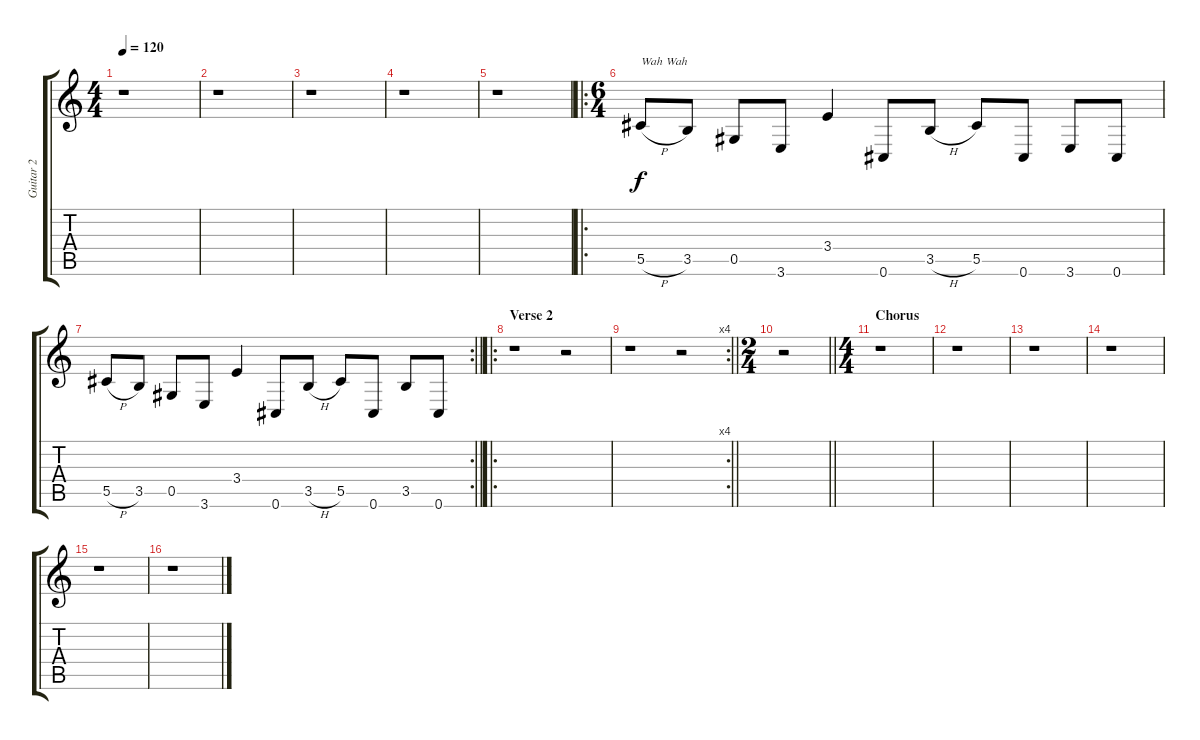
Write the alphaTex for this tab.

\track ("Guitar 2" "Guitar 2") {instrument acousticguitarnylon}
\staff {score tabs}
\tuning (Eb4 Bb3 Gb3 Db3 Ab2 Db2) {hide}
\ts (4 4)
\tempo 120
\clef g2
\ks c
r.1{dy f} |
r.1 |
r.1 |
r.1 |
r.1 |
\ro
\ts (6 4)
5.5{h}.8{txt "Wah Wah"} 3.5.8 0.5.8 3.6.8 3.4.4 0.6.8 3.5{h}.8 5.5.8 0.6.8 3.6.8 0.6.8 |
\rc 2
\barLineRight lightlight
5.5{h}.8 3.5.8 0.5.8 3.6.8 3.4.4 0.6.8 3.5{h}.8 5.5.8 0.6.8 3.5.8 0.6.8 |
\ro
\section ("" "Verse 2")
r.1 r.2 |
\rc 4
\barLineRight lightlight
r.1 r.2 |
\ts (2 4)
\barLineRight lightlight
r.2 |
\ts (4 4)
\section ("" "Chorus")
r.1 |
r.1 |
r.1 |
r.1 |
r.1 |
r.1
